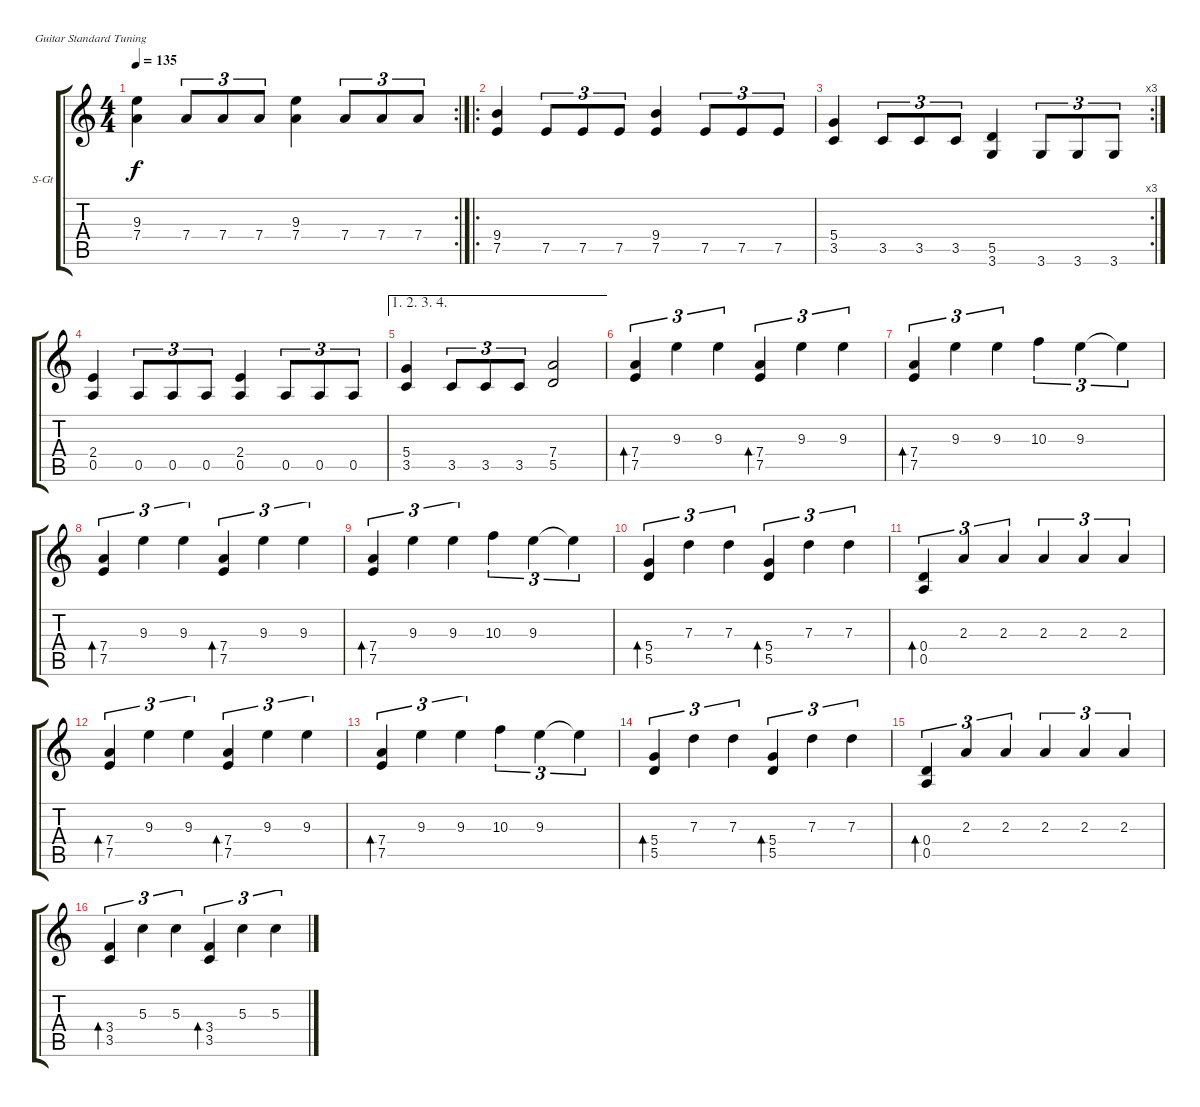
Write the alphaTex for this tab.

\bracketExtendMode groupsimilarinstruments
\firstSystemTrackNameOrientation horizontal
\otherSystemsTrackNameOrientation horizontal
\track ("Acoustic Guitar" "S-Gt") {instrument acousticguitarsteel}
\staff {score tabs}
\tuning (E4 B3 G3 D3 A2 E2)
\rc 2
\ts (4 4)
\tempo 135
\clef g2
\scale
0.354497
\ks c
(9.3 7.4).4{dy f} 7.4.8{tu (3 2)} 7.4.8{tu (3 2)} 7.4.8{tu (3 2)} (9.3 7.4).4 7.4.8{tu (3 2)} 7.4.8{tu (3 2)} 7.4.8{tu (3 2)} |
\ro
\scale
0.363184 (9.4 7.5).4 7.5.8{tu (3 2)} 7.5.8{tu (3 2)} 7.5.8{tu (3 2)} (9.4 7.5).4 7.5.8{tu (3 2)} 7.5.8{tu (3 2)} 7.5.8{tu (3 2)} |
\rc 3
\scale
0.333333 (5.4 3.5).4 3.5.8{tu (3 2)} 3.5.8{tu (3 2)} 3.5.8{tu (3 2)} (5.5 3.6).4 3.6.8{tu (3 2)} 3.6.8{tu (3 2)} 3.6.8{tu (3 2)} |
\scale
0.303483 (2.4 0.5).4 0.5.8{tu (3 2)} 0.5.8{tu (3 2)} 0.5.8{tu (3 2)} (2.4 0.5).4 0.5.8{tu (3 2)} 0.5.8{tu (3 2)} 0.5.8{tu (3 2)} |
\ae (1 2 3 4)
\scale
0.333333 (5.4 3.5).4 3.5.8{tu (3 2)} 3.5.8{tu (3 2)} 3.5.8{tu (3 2)} (7.4 5.5).2 |
\scale
0.333333 (7.4 7.5).4{tu (3 2) bd 480} 9.3.4{tu (3 2)} 9.3.4{tu (3 2)} (7.4 7.5).4{tu (3 2) bd 480} 9.3.4{tu (3 2)} 9.3.4{tu (3 2)} |
\scale
0.333333 (7.4 7.5).4{tu (3 2) bd 480} 9.3.4{tu (3 2)} 9.3.4{tu (3 2)} 10.3.4{tu (3 2)} 9.3.4{tu (3 2)} 9.3{t}.4{tu (3 2)} |
\scale
0.333333 (7.4 7.5).4{tu (3 2) bd 480} 9.3.4{tu (3 2)} 9.3.4{tu (3 2)} (7.4 7.5).4{tu (3 2) bd 480} 9.3.4{tu (3 2)} 9.3.4{tu (3 2)} |
\scale
0.333333 (7.4 7.5).4{tu (3 2) bd 480} 9.3.4{tu (3 2)} 9.3.4{tu (3 2)} 10.3.4{tu (3 2)} 9.3.4{tu (3 2)} 9.3{t}.4{tu (3 2)} |
\scale
0.333333 (5.4 5.5).4{tu (3 2) bd 480} 7.3.4{tu (3 2)} 7.3.4{tu (3 2)} (5.4 5.5).4{tu (3 2) bd 480} 7.3.4{tu (3 2)} 7.3.4{tu (3 2)} |
\scale
0.333333 (0.4 0.5).4{tu (3 2) bd 480} 2.3.4{tu (3 2)} 2.3.4{tu (3 2)} 2.3.4{tu (3 2)} 2.3.4{tu (3 2)} 2.3.4{tu (3 2)} |
\scale
0.333333 (7.4 7.5).4{tu (3 2) bd 480} 9.3.4{tu (3 2)} 9.3.4{tu (3 2)} (7.4 7.5).4{tu (3 2) bd 480} 9.3.4{tu (3 2)} 9.3.4{tu (3 2)} |
\scale
0.333333 (7.4 7.5).4{tu (3 2) bd 480} 9.3.4{tu (3 2)} 9.3.4{tu (3 2)} 10.3.4{tu (3 2)} 9.3.4{tu (3 2)} 9.3{t}.4{tu (3 2)} |
\scale
0.333333 (5.4 5.5).4{tu (3 2) bd 480} 7.3.4{tu (3 2)} 7.3.4{tu (3 2)} (5.4 5.5).4{tu (3 2) bd 480} 7.3.4{tu (3 2)} 7.3.4{tu (3 2)} |
\scale
0.333333 (0.4 0.5).4{tu (3 2) bd 480} 2.3.4{tu (3 2)} 2.3.4{tu (3 2)} 2.3.4{tu (3 2)} 2.3.4{tu (3 2)} 2.3.4{tu (3 2)} |
\scale
0.333333 (3.4 3.5).4{tu (3 2) bd 480} 5.3.4{tu (3 2)} 5.3.4{tu (3 2)} (3.4 3.5).4{tu (3 2) bd 480} 5.3.4{tu (3 2)} 5.3.4{tu (3 2)}
